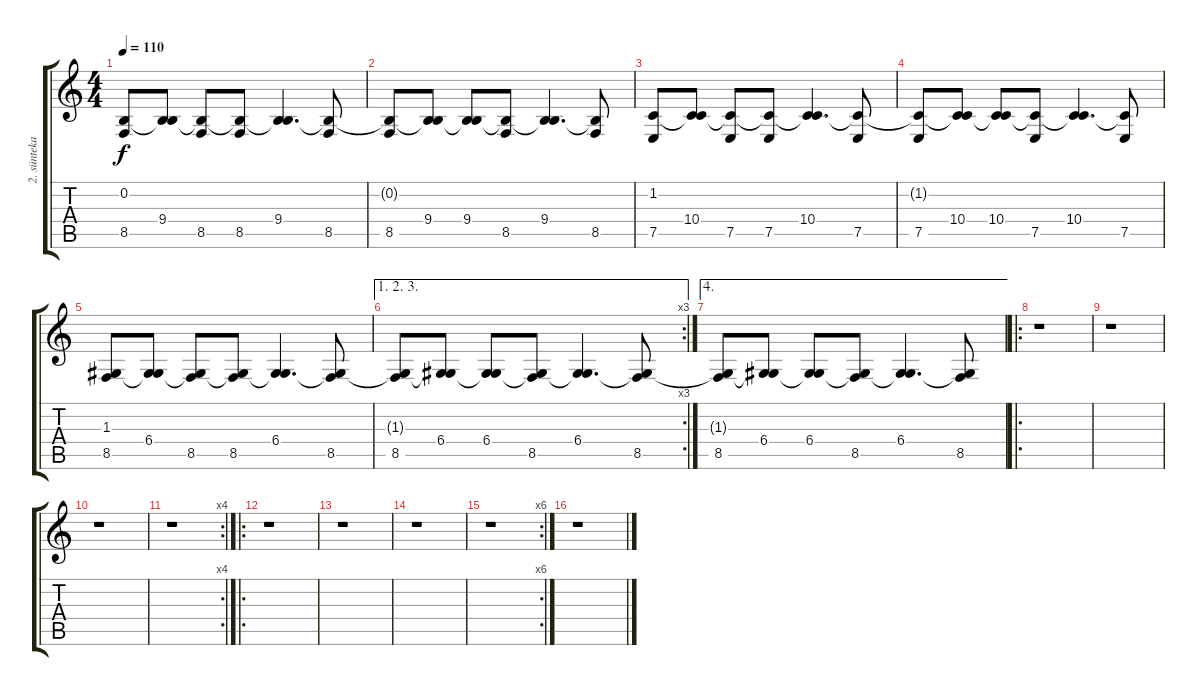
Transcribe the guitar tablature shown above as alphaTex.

\track ("2. süntekas" "2. sünteka") {instrument fx7echoes}
\staff {score tabs}
\tuning (E4 B3 G3 D3 A2 E2) {hide}
\ts (4 4)
\tempo 110
\clef g2
\ks c
(0.2 8.5).8{dy f} (0.2{t} 9.4).8 (0.2{t} 8.5).8 (0.2{t} 8.5).8 (0.2{t} 9.4).4{d} (0.2{t} 8.5).8 |
(0.2{t} 8.5).8 (0.2{t} 9.4).8 (0.2{t} 9.4).8 (0.2{t} 8.5).8 (0.2{t} 9.4).4{d} (0.2{t} 8.5).8 |
(1.2 7.5).8 (1.2{t} 10.4).8 (1.2{t} 7.5).8 (1.2{t} 7.5).8 (1.2{t} 10.4).4{d} (1.2{t} 7.5).8 |
(1.2{t} 7.5).8 (1.2{t} 10.4).8 (1.2{t} 10.4).8 (1.2{t} 7.5).8 (1.2{t} 10.4).4{d} (1.2{t} 7.5).8 |
(1.3 8.5).8 (1.3{t} 6.4).8 (1.3{t} 8.5).8 (1.3{t} 8.5).8 (1.3{t} 6.4).4{d} (1.3{t} 8.5).8 |
\ae (1 2 3)
\rc 3
(1.3{t} 8.5).8 (1.3{t} 6.4).8 (1.3{t} 6.4).8 (1.3{t} 8.5).8 (1.3{t} 6.4).4{d} (1.3{t} 8.5).8 |
\ae 4
(1.3{t} 8.5).8 (1.3{t} 6.4).8 (1.3{t} 6.4).8 (1.3{t} 8.5).8 (1.3{t} 6.4).4{d} (1.3{t} 8.5).8 |
\ro
r.1 |
r.1 |
r.1 |
\rc 4
r.1 |
\ro
r.1 |
r.1 |
r.1 |
\rc 6
r.1 |
r.1
